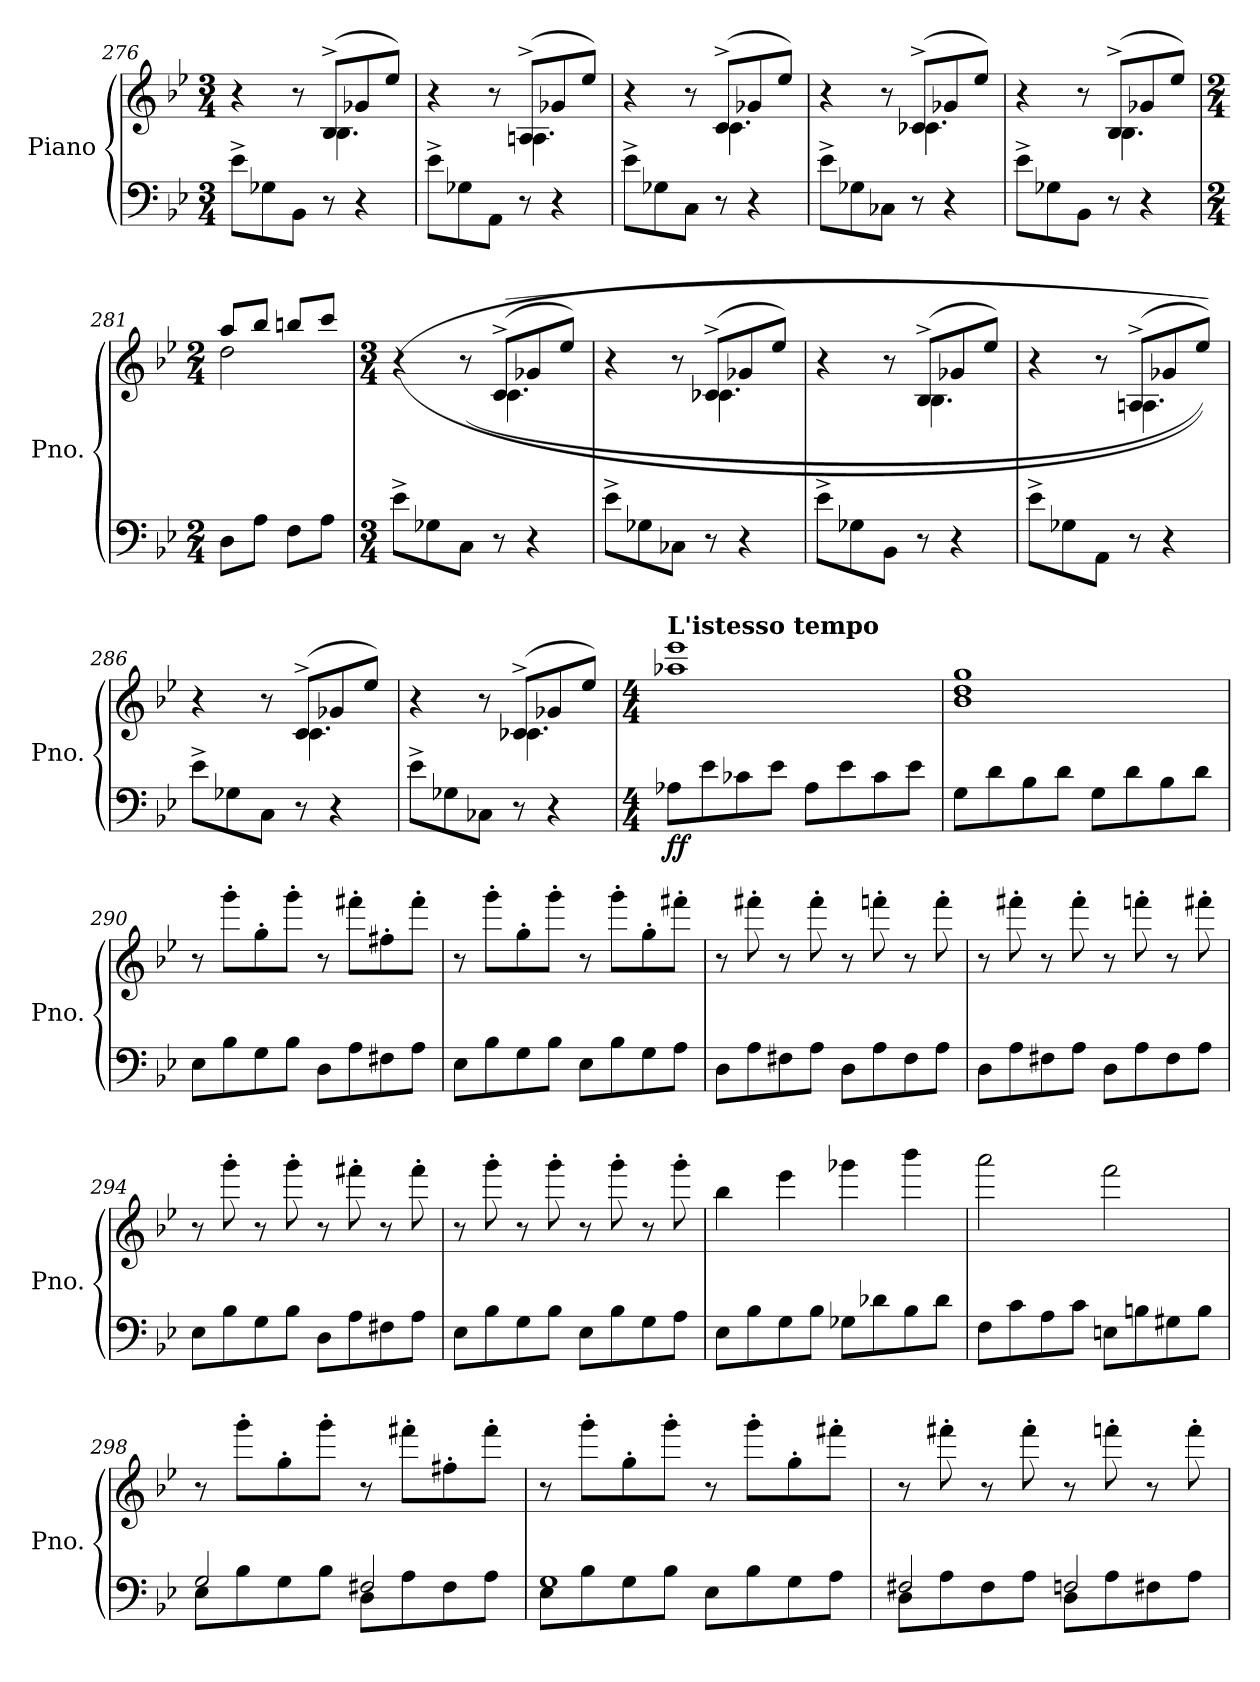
**kern	**kern	**dynam
*part1	*part1	*part1
*staff2	*staff1	*staff1/2
*I"Piano	*	*
*I'Pno.	*	*
*clefF4	*clefG2	*
*k[b-e-]	*k[b-e-]	*
*M3/4	*M3/4	*
=276	=276	=276
*	*^	*
8e-^\L	4r	4.ryy	.
8G-X\	.	.	.
8BB-\J	8r	.	.
8r	(<8B-^/L	4.B-\	.
4r	8g-X/	.	.
.	8ee-/J)	.	.
=277	=277	=277	=277
8e-^\L	4r	4.ryy	.
8G-X\	.	.	.
8AA\J	8r	.	.
8r	(<8A^/L	4.An\	.
4r	8g-X/	.	.
.	8ee-/J)	.	.
=278	=278	=278	=278
8e-^\L	4r	4.ryy	.
8G-X\	.	.	.
8C\J	8r	.	.
8r	(<8c^/L	4.c\	.
4r	8g-X/	.	.
.	8ee-/J)	.	.
!!LO:LB:g=z	!!
=279	=279	=279	=279
8e-^\L	4r	4.ryy	.
8G-X\	.	.	.
8C-X\J	8r	.	.
8r	(<8c-X^/L	4.c-X\	.
4r	8g-X/	.	.
.	8ee-/J)	.	.
=280	=280	=280	=280
8e-^\L	4r	4.ryy	.
8G-X\	.	.	.
8BB-\J	8r	.	.
8r	(<8B-^/L	4.B-\	.
4r	8g-X/	.	.
.	8ee-/J)	.	.
=281	=281	=281	=281
*M2/4	*M2/4	*	*
8D\L	8aa/L	2dd\	.
8A\J	8bb-/J	.	.
8F\L	8bbn/L	.	.
8A\J	8ccc/J	.	.
=282	=282	=282	=282
*M3/4	*M3/4	*	*
8e-^\L	(>(>4r	4.ryy	.
8G-X\	.	.	.
8C\J	(>8r	.	.
8r	(<(>8c^/L	4.c\	.
4r	8g-X/	.	.
.	8ee-/J)	.	.
!!LO:LB:g=z	!!
=283	=283	=283	=283
8e-^\L	4r	4.ryy	.
8G-X\	.	.	.
8C-X\J	8r	.	.
8r	(<8c-X^/L	4.c-X\	.
4r	8g-X/	.	.
.	8ee-/J)	.	.
=284	=284	=284	=284
8e-^\L	4r	4.ryy	.
8G-X\	.	.	.
8BB-\J	8r	.	.
8r	(<8B-^/L	4.B-\	.
4r	8g-X/	.	.
.	8ee-/J)	.	.
=285	=285	=285	=285
8e-^\L	4r	4.ryy	.
8G-X\	.	.	.
8AA\J	8r	.	.
8r	(<8A^/L	4.An\	.
4r	8g-X/	.	.
.	8ee-/J)))))	.	.
=286	=286	=286	=286
8e-^\L	4r	4.ryy	.
8G-X\	.	.	.
8C\J	8r	.	.
8r	(<8c^/L	4.c\	.
4r	8g-X/	.	.
.	8ee-/J)	.	.
!!LO:LB:g=z	!!
=287	=287	=287	=287
8e-^\L	4r	4.ryy	.
8G-X\	.	.	.
8C-X\J	8r	.	.
8r	(<8c-X^/L	4.c-X\	.
4r	8g-X/	.	.
.	8ee-/J)	.	.
*	*v	*v	*
=288	=288	=288
*M4/4	*M4/4	*
!	!LO:TX:a:B:t=L'istesso tempo	!
!	!	!LO:DY:b=2
8A-X\L	1aa-X 1eee-	ff
8e-\	.	.
8c-X\	.	.
8e-\J	.	.
8A-\L	.	.
8e-\	.	.
8c-\	.	.
8e-\J	.	.
=289	=289	=289
8G\L	1b- 1dd 1gg	.
8d\	.	.
8B-\	.	.
8d\J	.	.
8G\L	.	.
8d\	.	.
8B-\	.	.
8d\J	.	.
=290	=290	=290
8E-\L	8r	.
8B-\	8ggg'\L	.
8G\	8gg'\	.
8B-\J	8ggg'\J	.
8D\L	8r	.
8A\	8fff#X'\L	.
8F#X\	8ff#X'\	.
8A\J	8fff#'\J	.
!!LO:PB:g=z
=291	=291	=291
8E-\L	8r	.
8B-\	8ggg'\L	.
8G\	8gg'\	.
8B-\J	8ggg'\J	.
8E-\L	8r	.
8B-\	8ggg'\L	.
8G\	8gg'\	.
8A\J	8fff#X'\J	.
=292	=292	=292
8D\L	8r	.
8A\	8fff#X'\	.
8F#X\	8r	.
8A\J	8fff#'\	.
8D\L	8r	.
8A\	8fffn'\	.
8F#\	8r	.
8A\J	8fff'\	.
=293	=293	=293
8D\L	8r	.
8A\	8fff#X'\	.
8F#X\	8r	.
8A\J	8fff#'\	.
8D\L	8r	.
8A\	8fffn'\	.
8F#\	8r	.
8A\J	8fff#X'\	.
=294	=294	=294
8E-\L	8r	.
8B-\	8ggg'\	.
8G\	8r	.
8B-\J	8ggg'\	.
8D\L	8r	.
8A\	8fff#X'\	.
8F#X\	8r	.
8A\J	8fff#'\	.
=295	=295	=295
8E-\L	8r	.
8B-\	8ggg'\	.
8G\	8r	.
8B-\J	8ggg'\	.
8E-\L	8r	.
8B-\	8ggg'\	.
8G\	8r	.
8A\J	8ggg'\	.
!!LO:LB:g=z
=296	=296	=296
8E-\L	4bb-\	.
8B-\	.	.
8G\	4eee-\	.
8B-\J	.	.
8G-X\L	4ggg-X\	.
8d-X\	.	.
8B-\	4bbb-\	.
8d-\J	.	.
=297	=297	=297
8F\L	2aaa\	.
8c\	.	.
8A\	.	.
8c\J	.	.
8En\L	2fff\	.
8Bn\	.	.
8G#X\	.	.
8B\J	.	.
=298	=298	=298
*^	*	*
2G/	8E-\L	8r	.
.	8B-\	8ggg'\L	.
.	8G\	8gg'\	.
.	8B-\J	8ggg'\J	.
2F#X/	8D\L	8r	.
.	8A\	8fff#X'\L	.
.	8F#\	8ff#X'\	.
.	8A\J	8fff#'\J	.
=299	=299	=299	=299
1G	8E-\L	8r	.
.	8B-\	8ggg'\L	.
.	8G\	8gg'\	.
.	8B-\J	8ggg'\J	.
.	8E-\L	8r	.
.	8B-\	8ggg'\L	.
.	8G\	8gg'\	.
.	8A\J	8fff#X'\J	.
!!LO:LB:g=z
=300	=300	=300	=300
2F#X/	8D\L	8r	.
.	8A\	8fff#X'\	.
.	8F#\	8r	.
.	8A\J	8fff#'\	.
2Fn/	8D\L	8r	.
.	8A\	8fffn'\	.
.	8F#X\	8r	.
.	8A\J	8fff'\	.
*v	*v	*	*
=	=	=
*-	*-	*-
